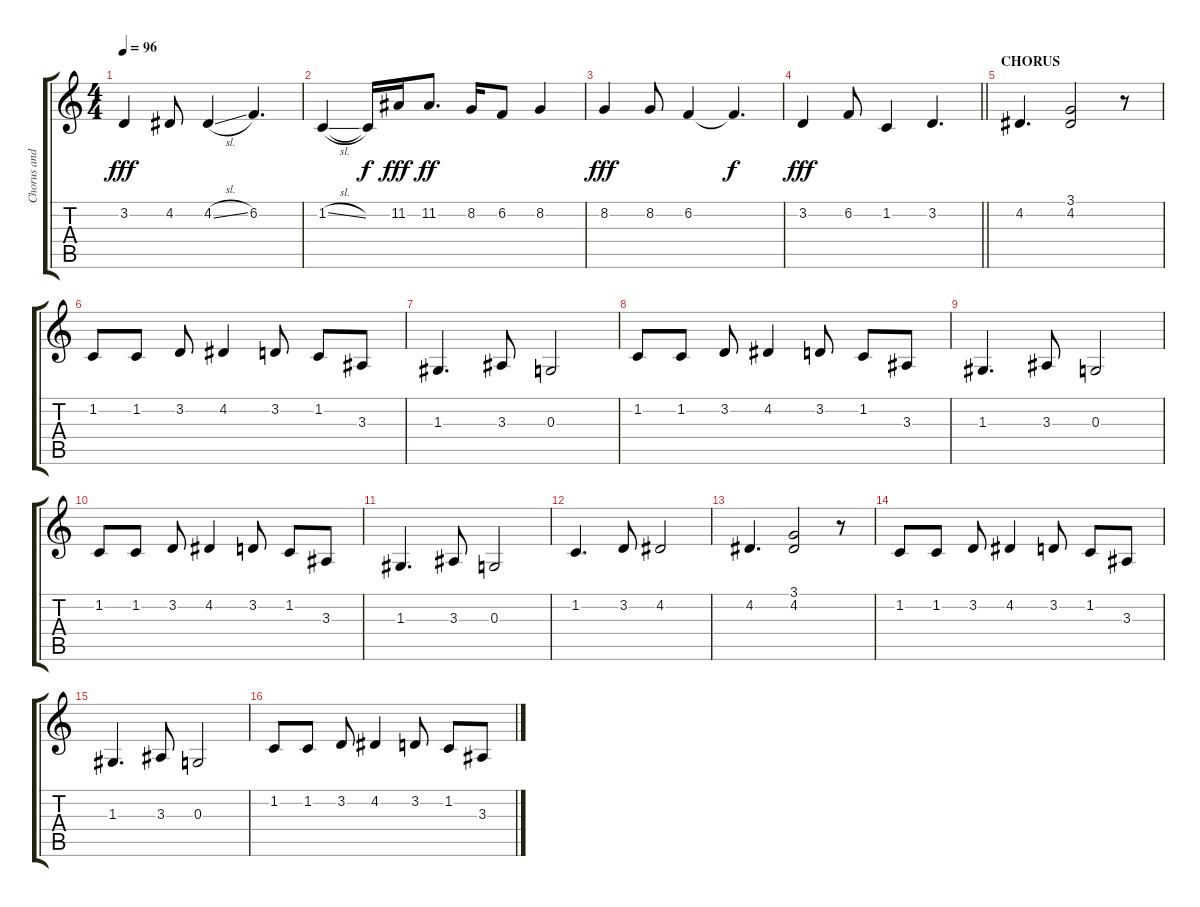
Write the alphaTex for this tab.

\track ("Chorus and sniths to make simple this ta" "Chorus and") {instrument tuba}
\staff {score tabs}
\tuning (E4 B3 G3 D3 A2 E2) {hide}
\ts (4 4)
\tempo 96
\clef g2
\ks c
3.2.4{dy fff} 4.2.8 4.2{sl}.4 6.2.4{d} |
1.2{sl}.4 1.2{t}.16{dy f} 11.2.16{dy fff} 11.2.8{d dy ff} 8.2.16 6.2.8 8.2.4 |
8.2.4{dy fff} 8.2.8 6.2.4 6.2{t}.4{d dy f} |
\barLineRight lightlight
3.2.4{dy fff} 6.2.8 1.2.4 3.2.4{d} |
\section ("" "CHORUS")
4.2.4{d} (3.1 4.2).2 r.8 |
1.2.8 1.2.8 3.2.8 4.2.4 3.2.8 1.2.8 3.3.8 |
1.3.4{d} 3.3.8 0.3.2 |
1.2.8 1.2.8 3.2.8 4.2.4 3.2.8 1.2.8 3.3.8 |
1.3.4{d} 3.3.8 0.3.2 |
1.2.8 1.2.8 3.2.8 4.2.4 3.2.8 1.2.8 3.3.8 |
1.3.4{d} 3.3.8 0.3.2 |
1.2.4{d} 3.2.8 4.2.2 |
4.2.4{d} (3.1 4.2).2 r.8 |
1.2.8 1.2.8 3.2.8 4.2.4 3.2.8 1.2.8 3.3.8 |
1.3.4{d} 3.3.8 0.3.2 |
1.2.8 1.2.8 3.2.8 4.2.4 3.2.8 1.2.8 3.3.8
